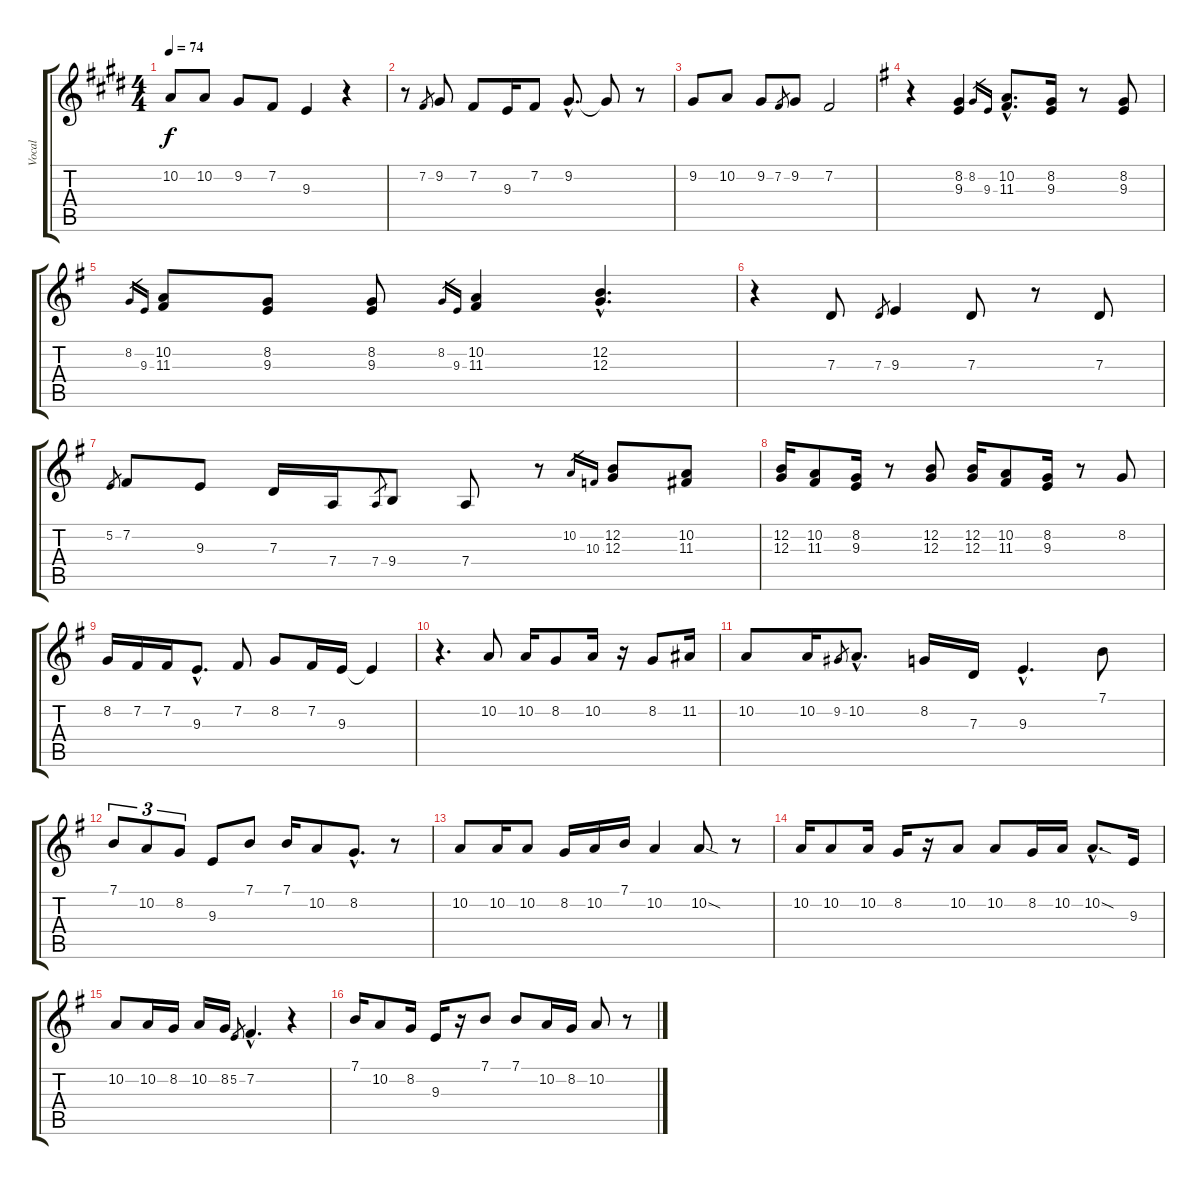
\track ("Vocal" "Vocal") {instrument trombone}
\staff {score tabs}
\tuning (E4 B3 G3 D3 A2 E2) {hide}
\ts (4 4)
\tempo 74
\clef g2
\ks e
10.2.8{dy f} 10.2.8 9.2.8 7.2.8 9.3.4 r.4 |
r.8 7.2.8{gr} 9.2.8 7.2.8 9.3.16 7.2.8 9.2{hac}.8{d} 9.2{t}.8 r.8 |
9.2.8 10.2.8 9.2.8 7.2.8{gr} 9.2.8 7.2.2 |
\ks g
r.4 (8.2 9.3).4 8.2.16{gr} 9.3.16{gr} (10.2{hac} 11.3{hac}).8{d} (8.2 9.3).16 r.8 (8.2 9.3).8 |
8.2.16{gr} 9.3.16{gr} (10.2 11.3).8 (8.2 9.3).8 (8.2 9.3).8 8.2.16{gr} 9.3.16{gr} (10.2 11.3).4 (12.2{hac} 12.3{hac}).4{d} |
r.4 7.3.8 7.3.8{gr} 9.3.4 7.3.8 r.8 7.3.8 |
5.2.8{gr} 7.2.8 9.3.8 7.3.16 7.4.16 7.4.8{gr} 9.4.8 7.4.8 r.8 10.2.16{gr} 10.3.16{gr} (12.2 12.3).8 (10.2 11.3).8 |
(12.2 12.3).16 (10.2 11.3).8 (8.2 9.3).16 r.8 (12.2 12.3).8 (12.2 12.3).16 (10.2 11.3).8 (8.2 9.3).16 r.8 8.2.8 |
8.2.16 7.2.16 7.2.16 9.3{hac}.8{d} 7.2.8 8.2.8 7.2.16 9.3.16 9.3{t}.4 |
r.4{d} 10.2.8 10.2.16 8.2.8 10.2.16 r.16 8.2.8 11.2.16 |
10.2.8 10.2.16 9.2.8{gr} 10.2{hac}.8{d} 8.2.16 7.3.16 9.3{hac}.4{d} 7.1.8 |
7.1.8{tu (3 2)} 10.2.8{tu (3 2)} 8.2.8{tu (3 2)} 9.3.8 7.1.8 7.1.16 10.2.8 8.2{hac}.8{d} r.8 |
10.2.8 10.2.16 10.2.8 8.2.16 10.2.16 7.1.16 10.2.4 10.2{sod}.8 r.8 |
10.2.16 10.2.8 10.2.16 8.2.16 r.16 10.2.8 10.2.8 8.2.16 10.2.16 10.2{sod hac}.8{d} 9.3.16 |
10.2.8 10.2.16 8.2.16 10.2.16 8.2.16 5.2.8{gr} 7.2{hac}.4{d} r.4 |
7.1.16 10.2.8 8.2.16 9.3.16 r.16 7.1.8 7.1.8 10.2.16 8.2.16 10.2.8 r.8
